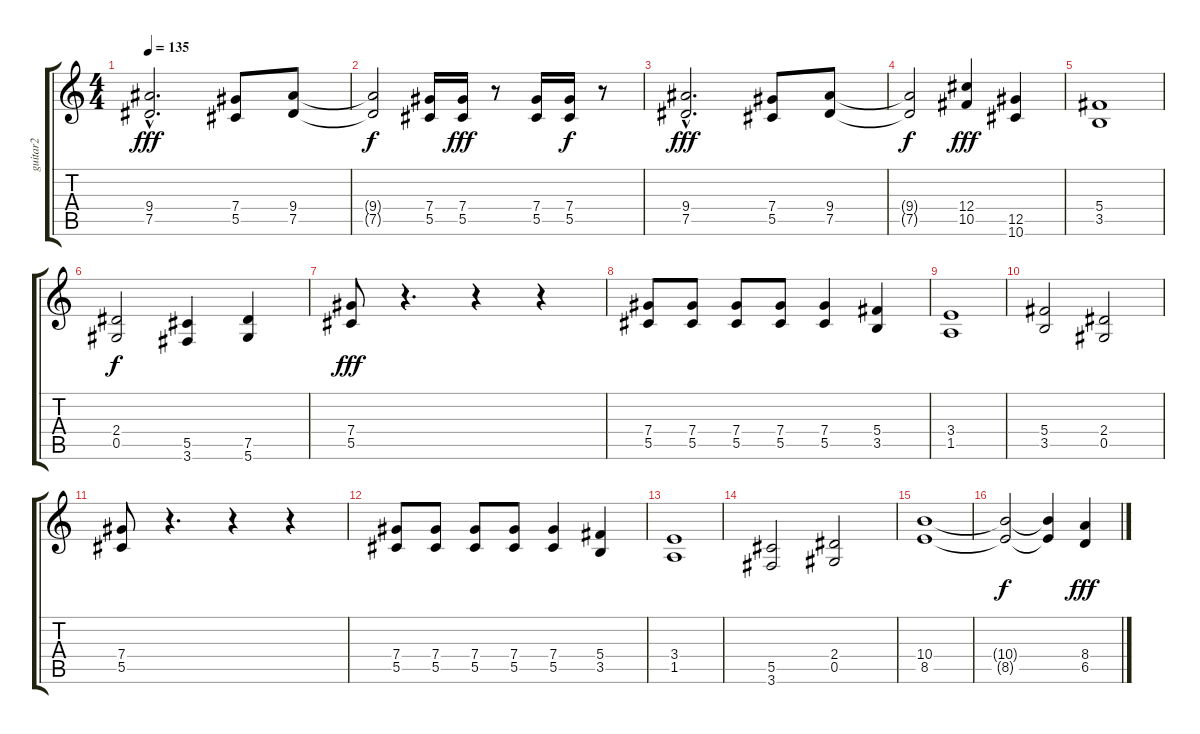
\track ("guitar2" "guitar2") {instrument distortionguitar}
\staff {score tabs}
\tuning (Eb4 Bb3 Gb3 Db3 Ab2 Eb2) {hide}
\ts (4 4)
\tempo 135
\clef g2
\ks c
(9.4{hac} 7.5{hac}).2{d dy fff} (7.4 5.5).8 (9.4 7.5).8 |
(9.4{t} 7.5{t}).2{dy f} (7.4 5.5).16 (7.4 5.5).16{dy fff} r.8 (7.4 5.5).16 (7.4 5.5).16{dy f} r.8 |
(9.4{hac} 7.5{hac}).2{d dy fff} (7.4 5.5).8 (9.4 7.5).8 |
(9.4{t} 7.5{t}).2{dy f} (12.4 10.5).4{dy fff} (12.5 10.6).4 |
(5.4 3.5).1 |
(2.4 0.5).2{dy f} (5.5 3.6).4 (7.5 5.6).4 |
(7.4 5.5).8{dy fff} r.4{d} r.4 r.4 |
(7.4 5.5).8 (7.4 5.5).8 (7.4 5.5).8 (7.4 5.5).8 (7.4 5.5).4 (5.4 3.5).4 |
(3.4 1.5).1 |
(5.4 3.5).2 (2.4 0.5).2 |
(7.4 5.5).8 r.4{d} r.4 r.4 |
(7.4 5.5).8 (7.4 5.5).8 (7.4 5.5).8 (7.4 5.5).8 (7.4 5.5).4 (5.4 3.5).4 |
(3.4 1.5).1 |
(5.5 3.6).2 (2.4 0.5).2 |
(10.4 8.5).1 |
(10.4{t} 8.5{t}).2{dy f} (10.4{t} 8.5{t}).4 (8.4 6.5).4{dy fff}
